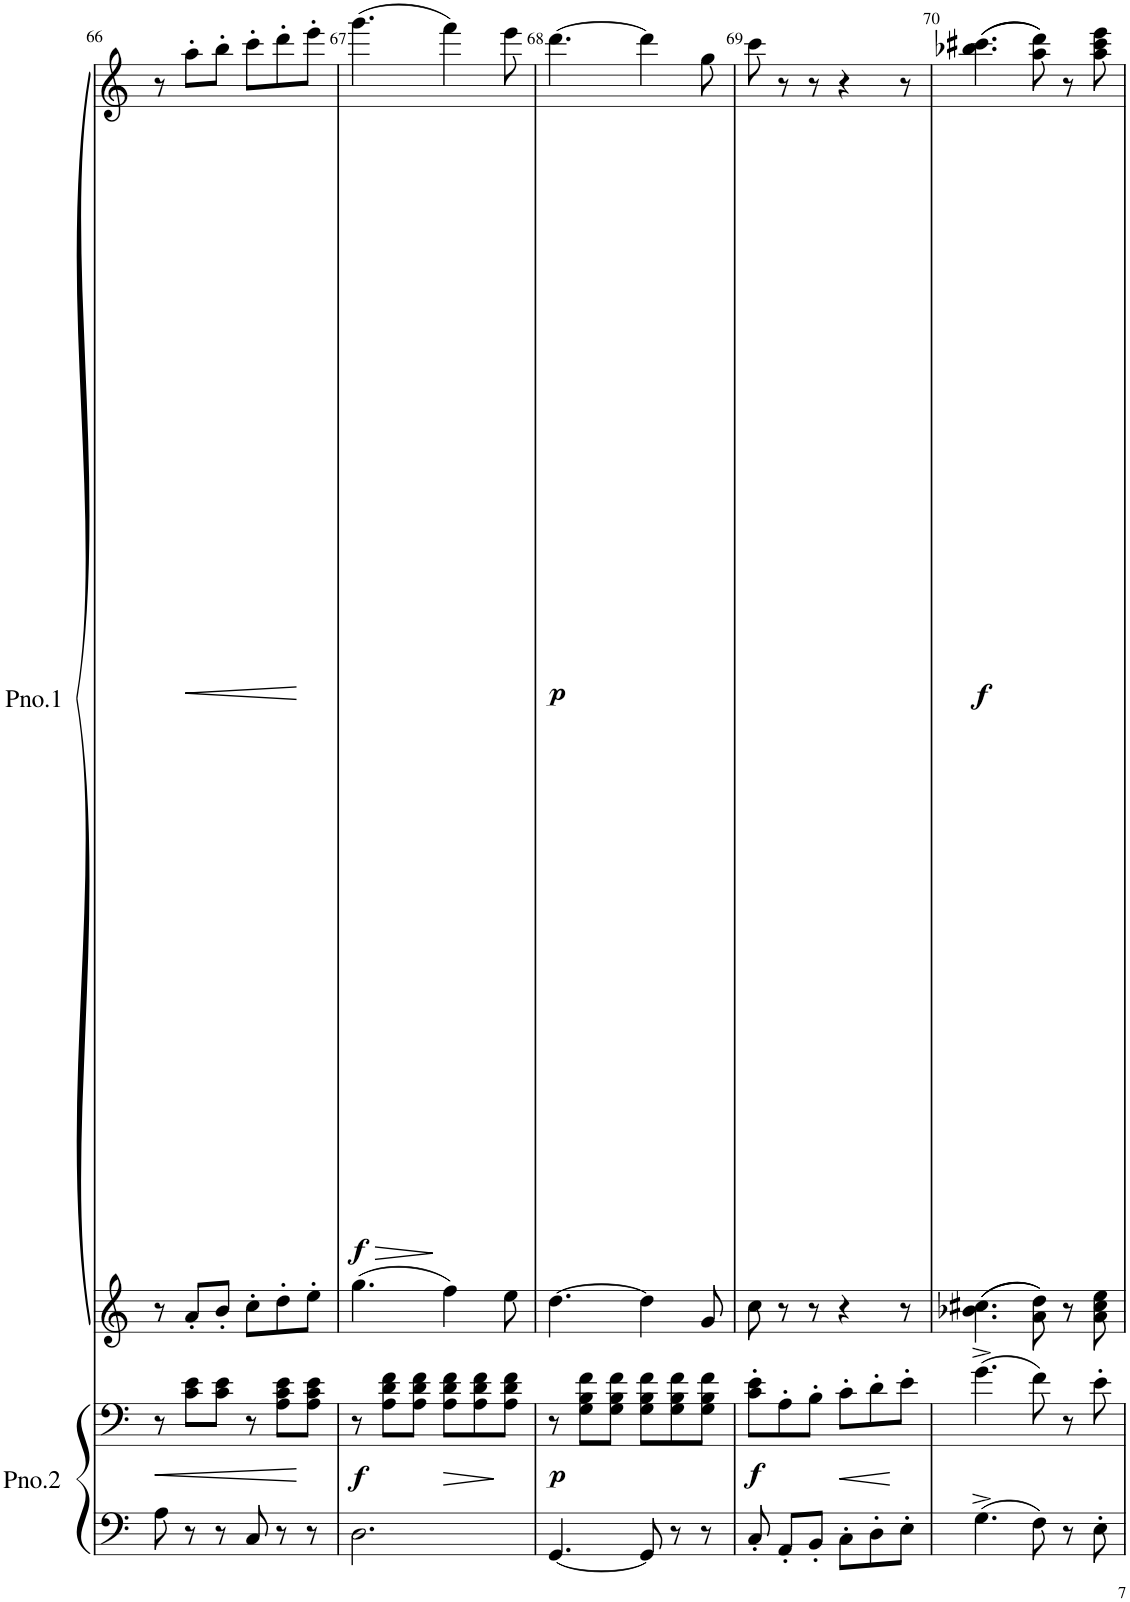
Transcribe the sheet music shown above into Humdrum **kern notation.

**kern	**kern	**dynam	**kern	**kern	**dynam
*part2	*part2	*part2	*part1	*part1	*part1
*staff4	*staff3	*staff3/4	*staff2	*staff1	*staff1/2
*I"Piano 2	*	*	*I"Piano 1	*	*
*I'Pno.2	*	*	*I'Pno.1	*	*
!!LO:PB:g=z
*clefF4	*clefF4	*	*clefG2	*clefG2	*
*k[]	*k[]	*	*k[]	*k[]	*
*M6/8	*M6/8	*	*M6/8	*M6/8	*
=66	=66	=66	=66	=66	=66
!	!	!LO:HP:b	!	!	!
8A\	8r	<	8r	8r	.
!	!	!	!	!	!LO:HP:b
8r	8c\ 8e\L	.	8a'/L	8aa'\L	<
8r	8c\ 8e\J	.	8b'/J	8bb'\J	.
8C/	8r	.	8cc'\L	8ccc'\L	.
8r	8A\ 8c\ 8e\L	.	8dd'\	8ddd'\	.
8r	8A\ 8c\ 8e\J	[	8ee'\J	8eee'\J	[
=67	=67	=67	=67	=67	=67
!	!	!LO:DY:b	!	!	!LO:HP:b
!	!	!	!	!	!LO:DY:n=1:b
2.D\	8r	f	4.gg\	(4.ggg\	> f
.	8A\ 8d\ 8f\L	.	.	.	.
.	8A\ 8d\ 8f\J	.	.	.	.
!	!	!LO:HP:b	!	!	!
.	8A\ 8d\ 8f\L	>	4ff\	4fff\)	]
.	8A\ 8d\ 8f\	.	.	.	.
.	8A\ 8d\ 8f\J	]	8ee\	8eee\	.
=68	=68	=68	=68	=68	=68
!	!	!LO:DY:b	!	!	!LO:DY:b
[4.GG/	8r	p	[4.dd\	[4.ddd\	p
.	8G\ 8B\ 8f\L	.	.	.	.
.	8G\ 8B\ 8f\J	.	.	.	.
8GG/]	8G\ 8B\ 8f\L	.	4dd\]	4ddd\]	.
8r	8G\ 8B\ 8f\	.	.	.	.
8r	8G\ 8B\ 8f\J	.	8g/	8gg\	.
=69	=69	=69	=69	=69	=69
!	!	!LO:DY:b	!	!	!
8C'/	8c\' 8e\'L	f	8cc\	8ccc\	.
8AA'/L	8A'\	.	8r	8r	.
8BB'/J	8B'\J	.	8r	8r	.
!	!	!LO:HP:b	!	!	!
8C'\L	8c'\L	<	4r	4r	.
8D'\	8d'\	.	.	.	.
8E'\J	8e'\J	[	8r	8r	.
=70	=70	=70	=70	=70	=70
!	!	!	!	!	!LO:DY:b
4.G^\	(4.g^\	.	4.b-X\ 4.cc#X\	((4.bb-X\ 4.ccc#X\	f
8F\	8f\)	.	8a\ 8dd\	8aa\ 8ddd\))	.
8r	8r	.	8r	8r	.
8E'\	8e'\	.	8a\ 8cc#\ 8ee\	8aa\ 8ccc#\ 8eee\	.
=	=	=	=	=	=
*-	*-	*-	*-	*-	*-
